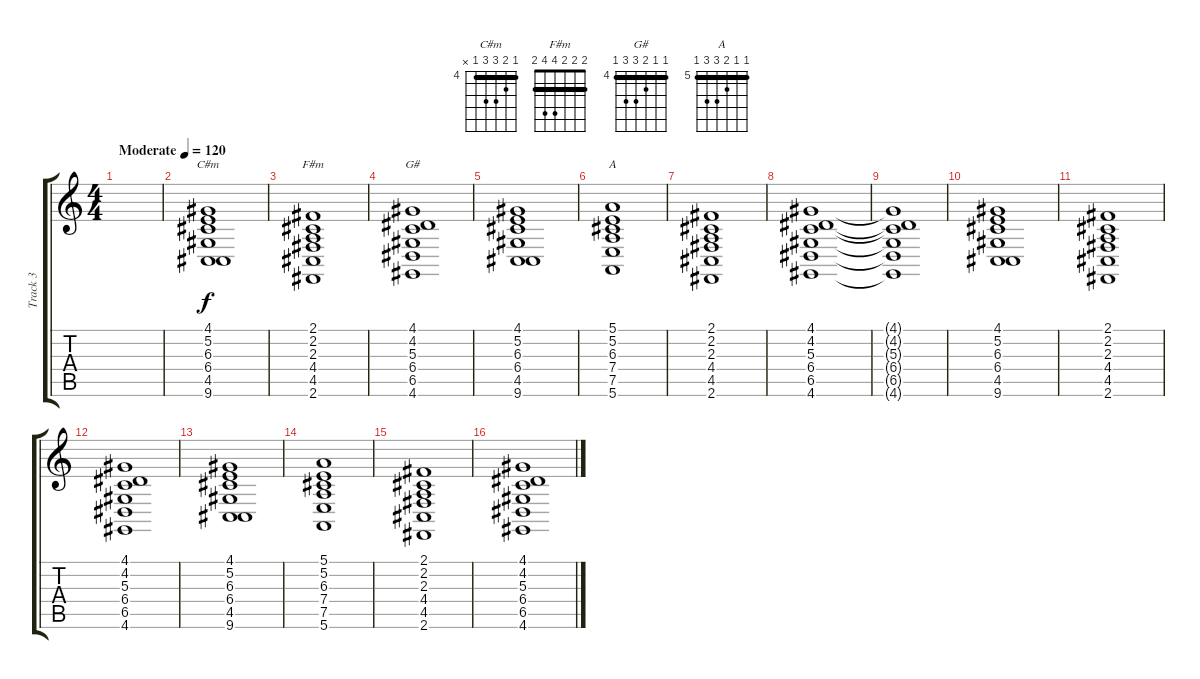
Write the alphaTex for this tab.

\track ("Track 3" "Track 3") {instrument stringensemble2}
\staff {score tabs}
\tuning (E4 B3 G3 D3 A2 E2) {hide}
\chord ("C#m" 4 5 6 6 4 x) {firstfret 4 barre 4}
\chord ("F#m" 2 2 2 4 4 2) {barre 2}
\chord ("G#" 4 4 5 6 6 4) {firstfret 4 barre 4}
\chord ("A" 5 5 6 7 7 5) {firstfret 5 barre 5}
\ts (4 4)
\tempo (120 "Moderate")
\clef g2
\ks c
|
(4.1 5.2 6.3 6.4 4.5 9.6).1{ch "C#m"} |
(2.1 2.2 2.3 4.4 4.5 2.6).1{ch "F#m"} |
(4.1 4.2 5.3 6.4 6.5 4.6).1{ch "G#"} |
(4.1 5.2 6.3 6.4 4.5 9.6).1 |
(5.1 5.2 6.3 7.4 7.5 5.6).1{ch "A"} |
(2.1 2.2 2.3 4.4 4.5 2.6).1 |
(4.1 4.2 5.3 6.4 6.5 4.6).1 |
(4.1{t} 4.2{t} 5.3{t} 6.4{t} 6.5{t} 4.6{t}).1 |
(4.1 5.2 6.3 6.4 4.5 9.6).1 |
(2.1 2.2 2.3 4.4 4.5 2.6).1 |
(4.1 4.2 5.3 6.4 6.5 4.6).1 |
(4.1 5.2 6.3 6.4 4.5 9.6).1 |
(5.1 5.2 6.3 7.4 7.5 5.6).1 |
(2.1 2.2 2.3 4.4 4.5 2.6).1 |
(4.1 4.2 5.3 6.4 6.5 4.6).1
